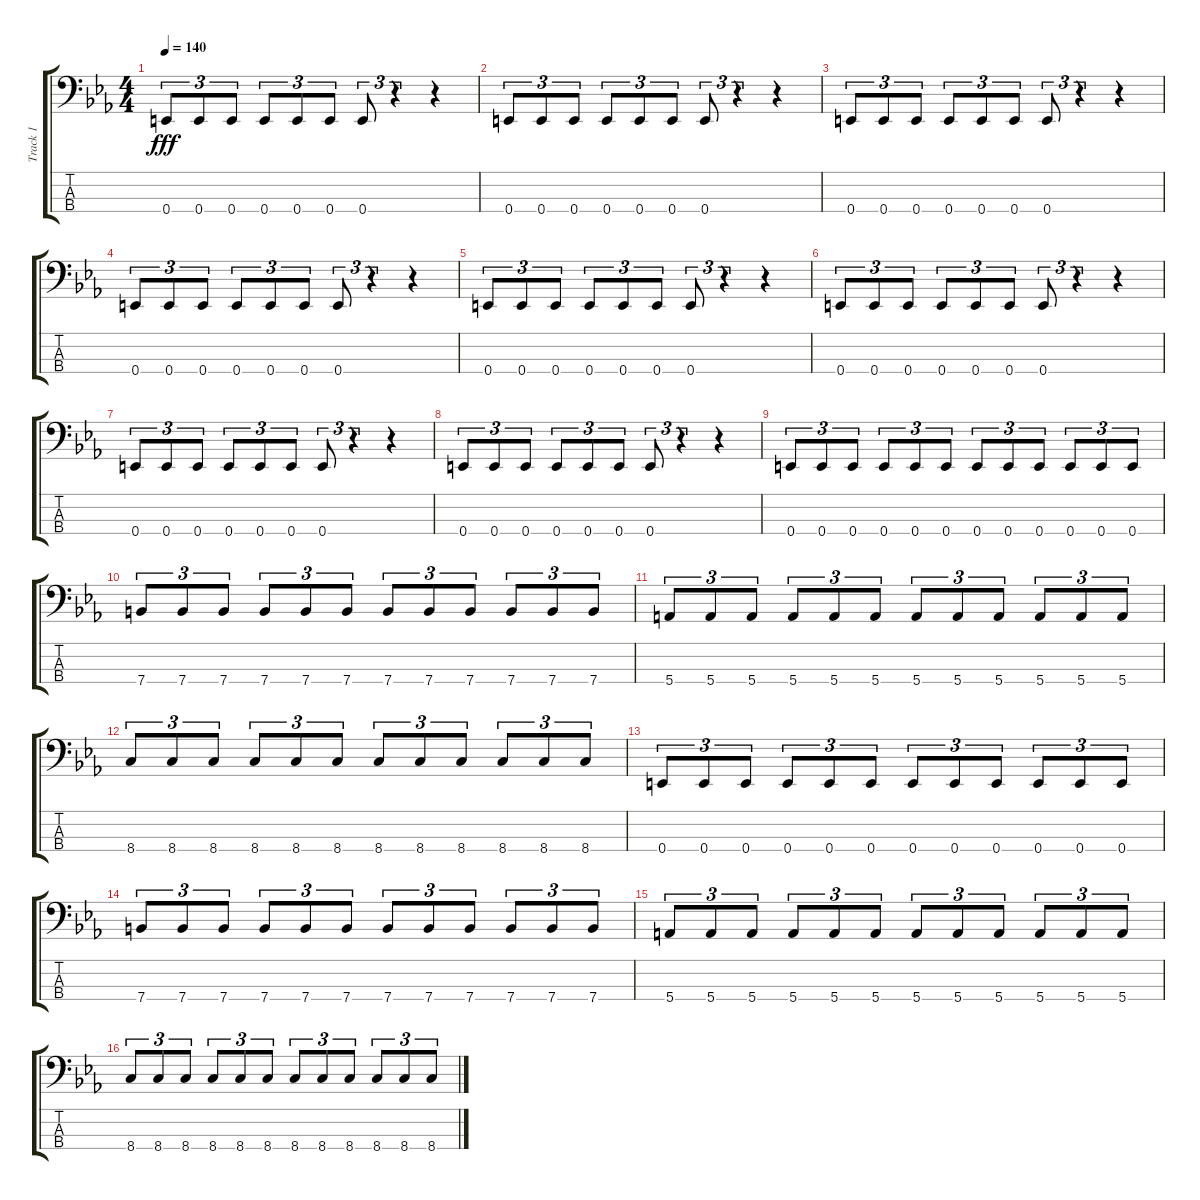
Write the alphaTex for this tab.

\track ("Track 1" "Track 1") {instrument electricbassfinger}
\staff {score tabs}
\tuning (G2 D2 A1 E1) {hide}
\ts (4 4)
\tempo 140
\clef f4
\ks eb
0.4.8{tu (3 2) dy fff} 0.4.8{tu (3 2)} 0.4.8{tu (3 2)} 0.4.8{tu (3 2)} 0.4.8{tu (3 2)} 0.4.8{tu (3 2)} 0.4.8{tu (3 2)} r.4{tu (3 2)} r.4 |
0.4.8{tu (3 2)} 0.4.8{tu (3 2)} 0.4.8{tu (3 2)} 0.4.8{tu (3 2)} 0.4.8{tu (3 2)} 0.4.8{tu (3 2)} 0.4.8{tu (3 2)} r.4{tu (3 2)} r.4 |
0.4.8{tu (3 2)} 0.4.8{tu (3 2)} 0.4.8{tu (3 2)} 0.4.8{tu (3 2)} 0.4.8{tu (3 2)} 0.4.8{tu (3 2)} 0.4.8{tu (3 2)} r.4{tu (3 2)} r.4 |
0.4.8{tu (3 2)} 0.4.8{tu (3 2)} 0.4.8{tu (3 2)} 0.4.8{tu (3 2)} 0.4.8{tu (3 2)} 0.4.8{tu (3 2)} 0.4.8{tu (3 2)} r.4{tu (3 2)} r.4 |
0.4.8{tu (3 2)} 0.4.8{tu (3 2)} 0.4.8{tu (3 2)} 0.4.8{tu (3 2)} 0.4.8{tu (3 2)} 0.4.8{tu (3 2)} 0.4.8{tu (3 2)} r.4{tu (3 2)} r.4 |
0.4.8{tu (3 2)} 0.4.8{tu (3 2)} 0.4.8{tu (3 2)} 0.4.8{tu (3 2)} 0.4.8{tu (3 2)} 0.4.8{tu (3 2)} 0.4.8{tu (3 2)} r.4{tu (3 2)} r.4 |
0.4.8{tu (3 2)} 0.4.8{tu (3 2)} 0.4.8{tu (3 2)} 0.4.8{tu (3 2)} 0.4.8{tu (3 2)} 0.4.8{tu (3 2)} 0.4.8{tu (3 2)} r.4{tu (3 2)} r.4 |
0.4.8{tu (3 2)} 0.4.8{tu (3 2)} 0.4.8{tu (3 2)} 0.4.8{tu (3 2)} 0.4.8{tu (3 2)} 0.4.8{tu (3 2)} 0.4.8{tu (3 2)} r.4{tu (3 2)} r.4 |
0.4.8{tu (3 2)} 0.4.8{tu (3 2)} 0.4.8{tu (3 2)} 0.4.8{tu (3 2)} 0.4.8{tu (3 2)} 0.4.8{tu (3 2)} 0.4.8{tu (3 2)} 0.4.8{tu (3 2)} 0.4.8{tu (3 2)} 0.4.8{tu (3 2)} 0.4.8{tu (3 2)} 0.4.8{tu (3 2)} |
7.4.8{tu (3 2)} 7.4.8{tu (3 2)} 7.4.8{tu (3 2)} 7.4.8{tu (3 2)} 7.4.8{tu (3 2)} 7.4.8{tu (3 2)} 7.4.8{tu (3 2)} 7.4.8{tu (3 2)} 7.4.8{tu (3 2)} 7.4.8{tu (3 2)} 7.4.8{tu (3 2)} 7.4.8{tu (3 2)} |
5.4.8{tu (3 2)} 5.4.8{tu (3 2)} 5.4.8{tu (3 2)} 5.4.8{tu (3 2)} 5.4.8{tu (3 2)} 5.4.8{tu (3 2)} 5.4.8{tu (3 2)} 5.4.8{tu (3 2)} 5.4.8{tu (3 2)} 5.4.8{tu (3 2)} 5.4.8{tu (3 2)} 5.4.8{tu (3 2)} |
8.4.8{tu (3 2)} 8.4.8{tu (3 2)} 8.4.8{tu (3 2)} 8.4.8{tu (3 2)} 8.4.8{tu (3 2)} 8.4.8{tu (3 2)} 8.4.8{tu (3 2)} 8.4.8{tu (3 2)} 8.4.8{tu (3 2)} 8.4.8{tu (3 2)} 8.4.8{tu (3 2)} 8.4.8{tu (3 2)} |
0.4.8{tu (3 2)} 0.4.8{tu (3 2)} 0.4.8{tu (3 2)} 0.4.8{tu (3 2)} 0.4.8{tu (3 2)} 0.4.8{tu (3 2)} 0.4.8{tu (3 2)} 0.4.8{tu (3 2)} 0.4.8{tu (3 2)} 0.4.8{tu (3 2)} 0.4.8{tu (3 2)} 0.4.8{tu (3 2)} |
7.4.8{tu (3 2)} 7.4.8{tu (3 2)} 7.4.8{tu (3 2)} 7.4.8{tu (3 2)} 7.4.8{tu (3 2)} 7.4.8{tu (3 2)} 7.4.8{tu (3 2)} 7.4.8{tu (3 2)} 7.4.8{tu (3 2)} 7.4.8{tu (3 2)} 7.4.8{tu (3 2)} 7.4.8{tu (3 2)} |
5.4.8{tu (3 2)} 5.4.8{tu (3 2)} 5.4.8{tu (3 2)} 5.4.8{tu (3 2)} 5.4.8{tu (3 2)} 5.4.8{tu (3 2)} 5.4.8{tu (3 2)} 5.4.8{tu (3 2)} 5.4.8{tu (3 2)} 5.4.8{tu (3 2)} 5.4.8{tu (3 2)} 5.4.8{tu (3 2)} |
8.4.8{tu (3 2)} 8.4.8{tu (3 2)} 8.4.8{tu (3 2)} 8.4.8{tu (3 2)} 8.4.8{tu (3 2)} 8.4.8{tu (3 2)} 8.4.8{tu (3 2)} 8.4.8{tu (3 2)} 8.4.8{tu (3 2)} 8.4.8{tu (3 2)} 8.4.8{tu (3 2)} 8.4.8{tu (3 2)}
